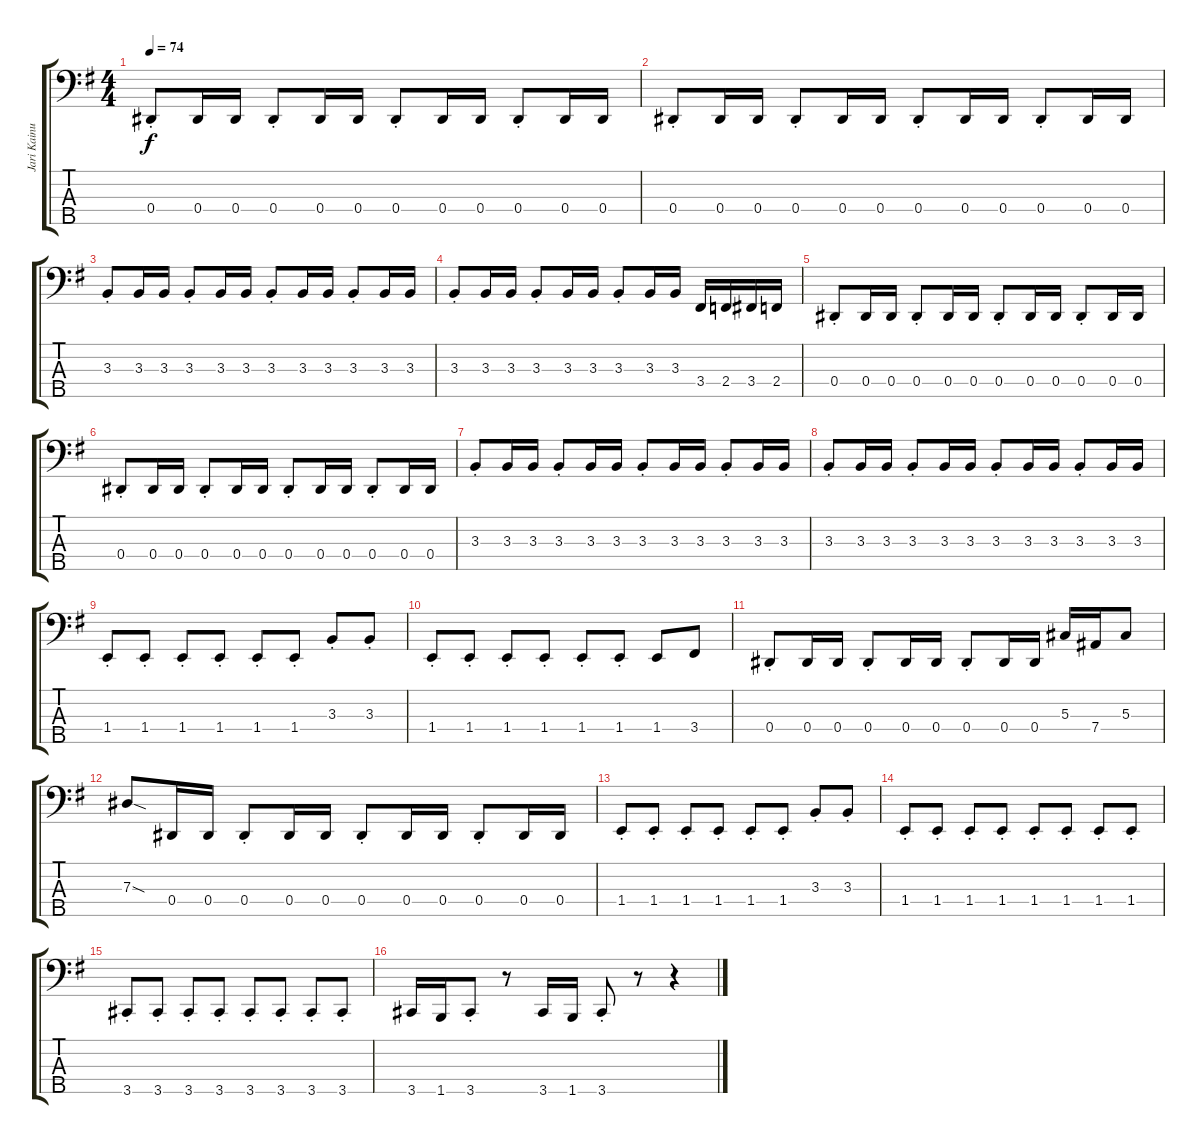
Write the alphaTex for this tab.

\track ("Jari Kainulainen" "Jari Kainu") {instrument electricbassfinger}
\staff {score tabs}
\tuning (Gb2 Db2 Ab1 Eb1 Bb0) {hide}
\ts (4 4)
\tempo 74
\clef f4
\ks g
0.4{st}.8{dy f} 0.4.16 0.4.16 0.4{st}.8 0.4.16 0.4.16 0.4{st}.8 0.4.16 0.4.16 0.4{st}.8 0.4.16 0.4.16 |
0.4{st}.8 0.4.16 0.4.16 0.4{st}.8 0.4.16 0.4.16 0.4{st}.8 0.4.16 0.4.16 0.4{st}.8 0.4.16 0.4.16 |
3.3{st}.8 3.3.16 3.3.16 3.3{st}.8 3.3.16 3.3.16 3.3{st}.8 3.3.16 3.3.16 3.3{st}.8 3.3.16 3.3.16 |
3.3{st}.8 3.3.16 3.3.16 3.3{st}.8 3.3.16 3.3.16 3.3{st}.8 3.3.16 3.3.16 3.4.16 2.4.16 3.4.16 2.4.16 |
0.4{st}.8 0.4.16 0.4.16 0.4{st}.8 0.4.16 0.4.16 0.4{st}.8 0.4.16 0.4.16 0.4{st}.8 0.4.16 0.4.16 |
0.4{st}.8 0.4.16 0.4.16 0.4{st}.8 0.4.16 0.4.16 0.4{st}.8 0.4.16 0.4.16 0.4{st}.8 0.4.16 0.4.16 |
3.3{st}.8 3.3.16 3.3.16 3.3{st}.8 3.3.16 3.3.16 3.3{st}.8 3.3.16 3.3.16 3.3{st}.8 3.3.16 3.3.16 |
3.3{st}.8 3.3.16 3.3.16 3.3{st}.8 3.3.16 3.3.16 3.3{st}.8 3.3.16 3.3.16 3.3{st}.8 3.3.16 3.3.16 |
1.4{st}.8 1.4{st}.8 1.4{st}.8 1.4{st}.8 1.4{st}.8 1.4{st}.8 3.3{st}.8 3.3{st}.8 |
1.4{st}.8 1.4{st}.8 1.4{st}.8 1.4{st}.8 1.4{st}.8 1.4{st}.8 1.4.8 3.4.8 |
0.4{st}.8 0.4.16 0.4.16 0.4{st}.8 0.4.16 0.4.16 0.4{st}.8 0.4.16 0.4.16 5.3.16 7.4.16 5.3.8 |
7.3{sod}.8 0.4.16 0.4.16 0.4{st}.8 0.4.16 0.4.16 0.4{st}.8 0.4.16 0.4.16 0.4{st}.8 0.4.16 0.4.16 |
1.4{st}.8 1.4{st}.8 1.4{st}.8 1.4{st}.8 1.4{st}.8 1.4{st}.8 3.3{st}.8 3.3{st}.8 |
1.4{st}.8 1.4{st}.8 1.4{st}.8 1.4{st}.8 1.4{st}.8 1.4{st}.8 1.4{st}.8 1.4{st}.8 |
3.5{st}.8 3.5{st}.8 3.5{st}.8 3.5{st}.8 3.5{st}.8 3.5{st}.8 3.5{st}.8 3.5{st}.8 |
3.5.16 1.5.16 3.5{st}.8 r.8 3.5.16 1.5.16 3.5{st}.8 r.8 r.4
